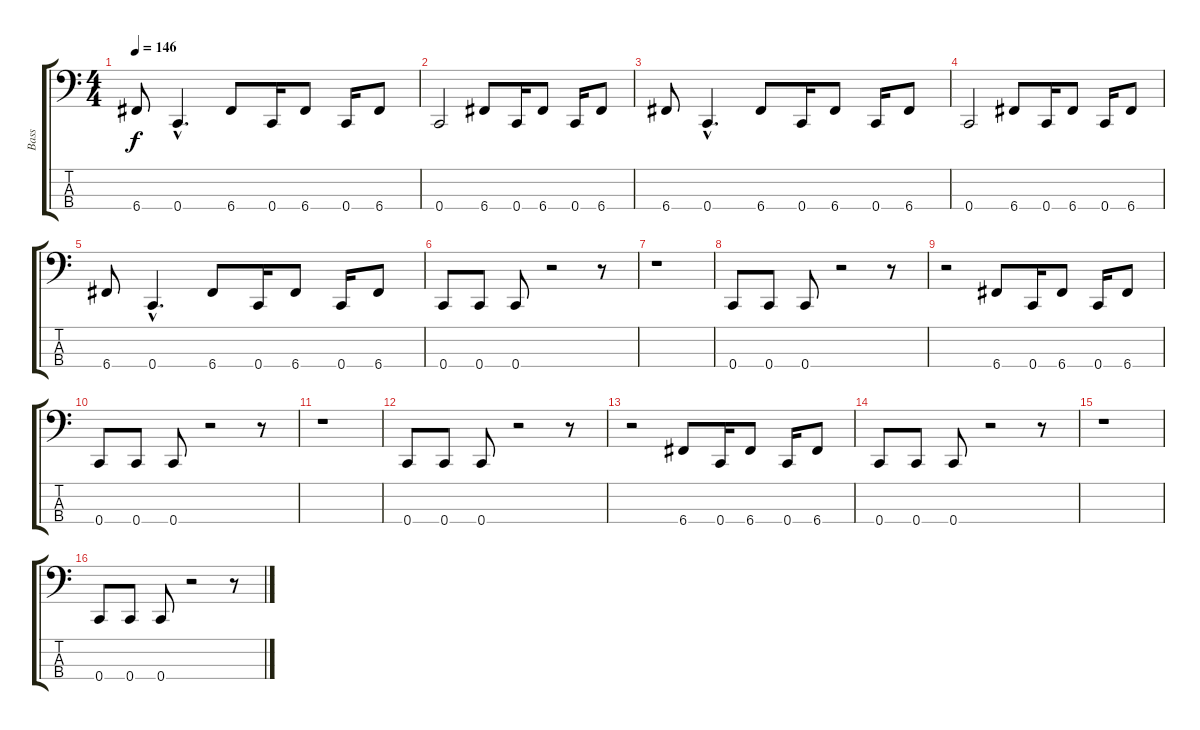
\track ("Bass" "Bass") {instrument electricbasspick}
\staff {score tabs}
\tuning (F2 C2 G1 C1) {hide}
\ts (4 4)
\tempo 146
\clef f4
\ks c
6.4.8{dy f} 0.4{hac}.4{d} 6.4.8 0.4.16 6.4.8 0.4.16 6.4.8 |
0.4.2 6.4.8 0.4.16 6.4.8 0.4.16 6.4.8 |
6.4.8 0.4{hac}.4{d} 6.4.8 0.4.16 6.4.8 0.4.16 6.4.8 |
0.4.2 6.4.8 0.4.16 6.4.8 0.4.16 6.4.8 |
6.4.8 0.4{hac}.4{d} 6.4.8 0.4.16 6.4.8 0.4.16 6.4.8 |
0.4.8 0.4.8 0.4.8 r.2 r.8 |
r.1 |
0.4.8 0.4.8 0.4.8 r.2 r.8 |
r.2 6.4.8 0.4.16 6.4.8 0.4.16 6.4.8 |
0.4.8 0.4.8 0.4.8 r.2 r.8 |
r.1 |
0.4.8 0.4.8 0.4.8 r.2 r.8 |
r.2 6.4.8 0.4.16 6.4.8 0.4.16 6.4.8 |
0.4.8 0.4.8 0.4.8 r.2 r.8 |
r.1 |
0.4.8 0.4.8 0.4.8 r.2 r.8
